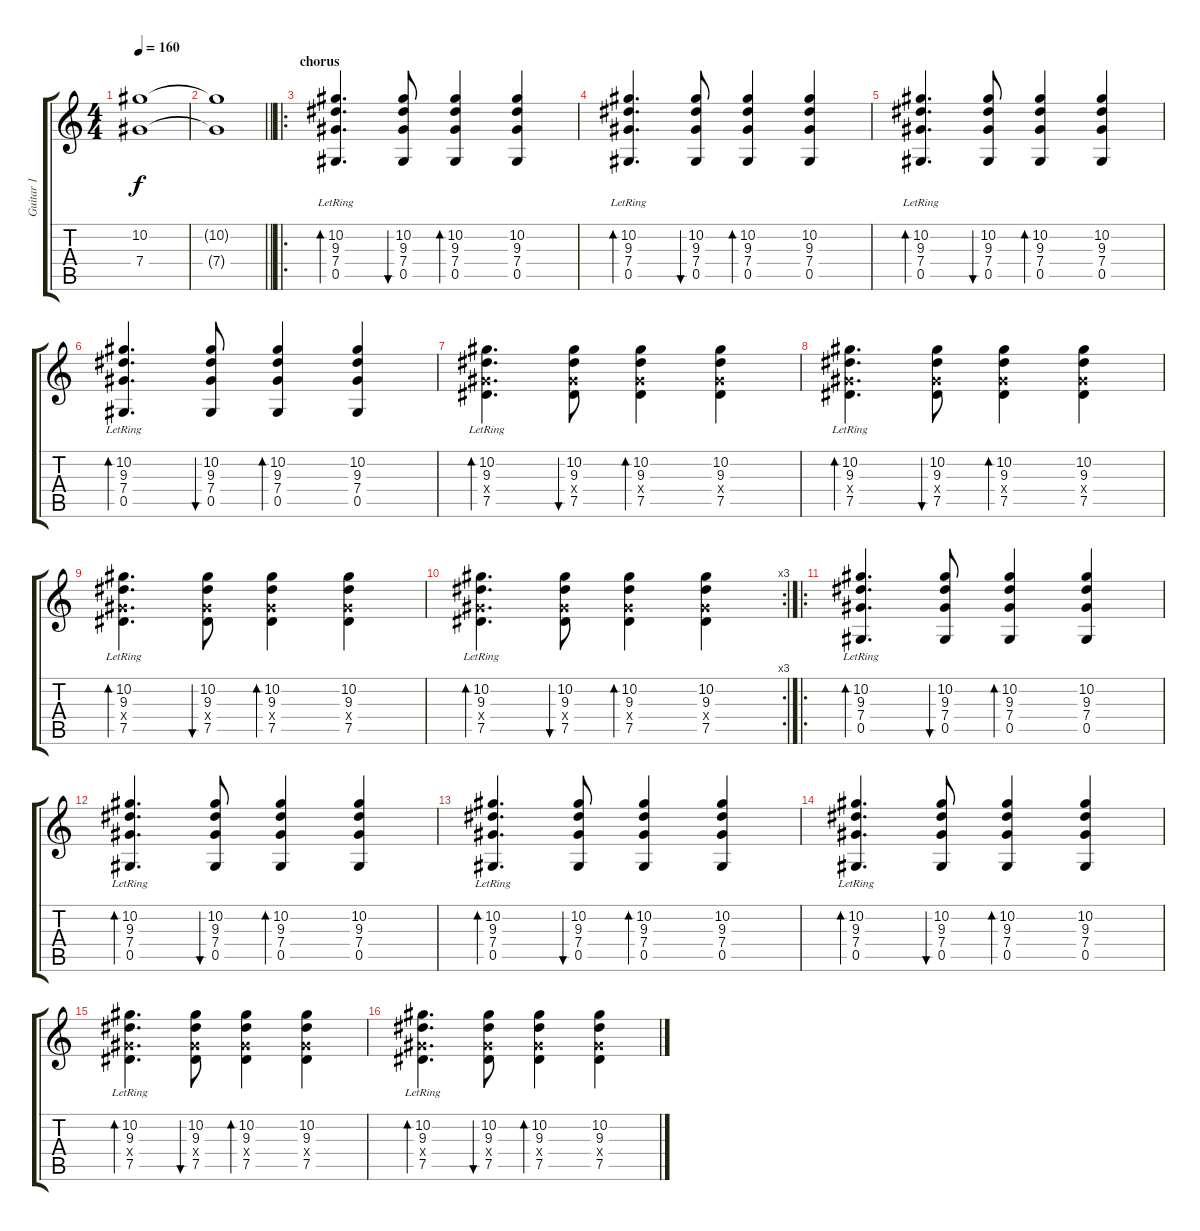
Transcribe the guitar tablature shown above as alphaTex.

\track ("Guitar 1" "Guitar 1") {instrument acousticguitarnylon}
\staff {score tabs}
\tuning (Eb4 Bb3 Gb3 Db3 Ab2 Eb2) {hide}
\ts (4 4)
\tempo 160
\clef g2
\ks c
(10.2{t} 7.4{t}).1{dy f} |
\barLineRight lightlight
(10.2{t} 7.4{t}).1 |
\ro
\section ("" "chorus")
(10.2 9.3{lr} 7.4{lr} 0.5{lr}).4{d bd 120} (10.2 9.3 7.4 0.5).8{bu 120} (10.2 9.3 7.4 0.5).4{bd 120} (10.2 9.3 7.4 0.5).4 |
(10.2 9.3{lr} 7.4{lr} 0.5{lr}).4{d bd 120} (10.2 9.3 7.4 0.5).8{bu 120} (10.2 9.3 7.4 0.5).4{bd 120} (10.2 9.3 7.4 0.5).4 |
(10.2 9.3{lr} 7.4{lr} 0.5{lr}).4{d bd 120} (10.2 9.3 7.4 0.5).8{bu 120} (10.2 9.3 7.4 0.5).4{bd 120} (10.2 9.3 7.4 0.5).4 |
(10.2 9.3{lr} 7.4{lr} 0.5{lr}).4{d bd 120} (10.2 9.3 7.4 0.5).8{bu 120} (10.2 9.3 7.4 0.5).4{bd 120} (10.2 9.3 7.4 0.5).4 |
(10.2 9.3{lr} 7.4{x} 7.5{lr}).4{d bd 120} (10.2 9.3 7.4{x} 7.5).8{bu 120} (10.2 9.3 7.4{x} 7.5).4{bd 120} (10.2 9.3 7.4{x} 7.5).4 |
(10.2 9.3{lr} 7.4{x} 7.5{lr}).4{d bd 120} (10.2 9.3 7.4{x} 7.5).8{bu 120} (10.2 9.3 7.4{x} 7.5).4{bd 120} (10.2 9.3 7.4{x} 7.5).4 |
(10.2 9.3{lr} 7.4{x} 7.5{lr}).4{d bd 120} (10.2 9.3 7.4{x} 7.5).8{bu 120} (10.2 9.3 7.4{x} 7.5).4{bd 120} (10.2 9.3 7.4{x} 7.5).4 |
\rc 3
(10.2 9.3{lr} 7.4{x} 7.5{lr}).4{d bd 120} (10.2 9.3 7.4{x} 7.5).8{bu 120} (10.2 9.3 7.4{x} 7.5).4{bd 120} (10.2 9.3 7.4{x} 7.5).4 |
\ro
(10.2 9.3{lr} 7.4{lr} 0.5{lr}).4{d bd 120} (10.2 9.3 7.4 0.5).8{bu 120} (10.2 9.3 7.4 0.5).4{bd 120} (10.2 9.3 7.4 0.5).4 |
(10.2 9.3{lr} 7.4{lr} 0.5{lr}).4{d bd 120} (10.2 9.3 7.4 0.5).8{bu 120} (10.2 9.3 7.4 0.5).4{bd 120} (10.2 9.3 7.4 0.5).4 |
(10.2 9.3{lr} 7.4{lr} 0.5{lr}).4{d bd 120} (10.2 9.3 7.4 0.5).8{bu 120} (10.2 9.3 7.4 0.5).4{bd 120} (10.2 9.3 7.4 0.5).4 |
(10.2 9.3{lr} 7.4{lr} 0.5{lr}).4{d bd 120} (10.2 9.3 7.4 0.5).8{bu 120} (10.2 9.3 7.4 0.5).4{bd 120} (10.2 9.3 7.4 0.5).4 |
(10.2 9.3{lr} 7.4{x} 7.5{lr}).4{d bd 120} (10.2 9.3 7.4{x} 7.5).8{bu 120} (10.2 9.3 7.4{x} 7.5).4{bd 120} (10.2 9.3 7.4{x} 7.5).4 |
(10.2 9.3{lr} 7.4{x} 7.5{lr}).4{d bd 120} (10.2 9.3 7.4{x} 7.5).8{bu 120} (10.2 9.3 7.4{x} 7.5).4{bd 120} (10.2 9.3 7.4{x} 7.5).4
